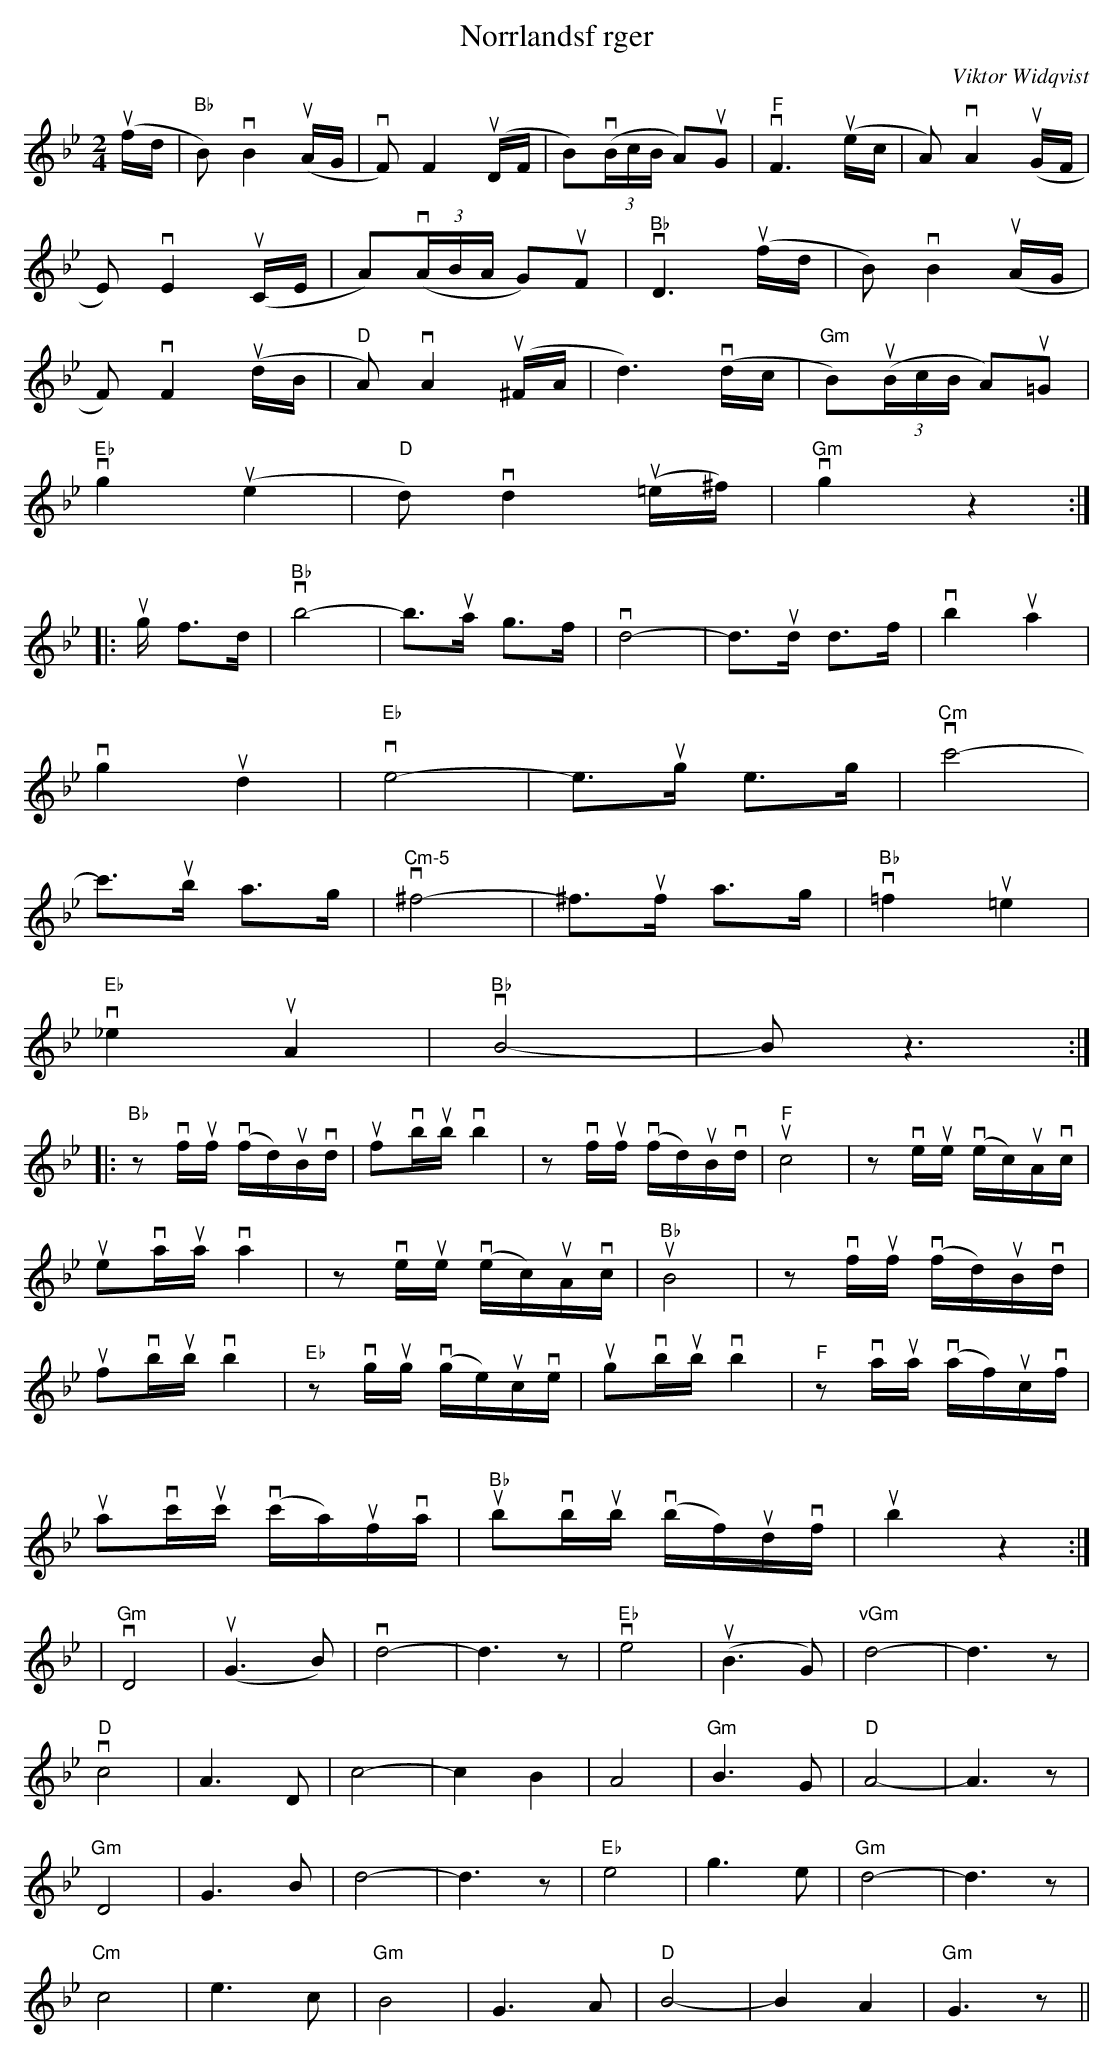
X:1
T:Norrlandsf rger
M:2/4
C:Viktor Widqvist
L:1/8
K:Bb
u(f/d/ |"Bb" B)vB2u(A/G/ | vF)F2u(D/F/ | B)(v(3B/c/B/ A)uG | "F"vF3u(e/c/ | A)vA2u(G/F/ |
E)vE2u(C/E/ | A)(v(3A/B/A/ G)uF |"Bb" vD3u(f/d/ | B)vB2 u(A/G/ |
F)vF2u(d/B/ | "D"A)vA2u(^F/A/ | d3)v(d/c/ | "Gm"B)(u(3B/c/B/ A)u=G |
"Eb"vg2 (u'e2 | "D"d)vd2u(=e/^f/) | "Gm"vg2z2 :|
|:ug/ f>d | "Bb"vb4- |b3/ua/ g>f | vd4- |d3/ud/ d>f | vb2 ua2 |
vg2 ud2 | "Eb"ve4- |e3/ug/ e>g |"Cm" vc'4- |
c'3/ub/ a>g | "Cm-5"v^f4- |^f3/uf/ a>g | "Bb"v=f2 u=e2 |
"Eb"v_e2 uA2 | "Bb"vB4- | B z3 :|
|:"Bb"zvf/2uf/2 (vf/2d/)2uB/2vd/2 | ufvb/2ub/2 vb2 |zvf/2uf/2 (vf/2d/2)uB/2vd/2 | "F"uc4 |zve/2ue/2 (ve/2c/2)uA/2vc/2 |
ueva/2ua/2 va2 |zve/2ue/2 (ve/2c/2)uA/2vc/2 | "Bb"uB4 |zvf/2uf/2 v(f/2d/2)uB/2vd/2 |
ufvb/2ub/2 vb2 |"Eb"zvg/2ug/2 (vg/2e/2)uc/2ve/2 | ugvb/2ub/2 vb2 |"F"zva/2ua/2 (va/2f/2)uc/2vf/2 |
uavc'/2uc'/2 (vc'/2a/2)uf/2va/2 | "Bb"ubvb/2ub/2 v(b/2f/2)ud/2vf/2 | ub2z2 :|
K:Gm
|"Gm" vD4 | u(G2>B2) | vd4- |d3z| "Eb"ve4 | u(B2>G2) | "vGm"d4- |d3z|
"D"vc4 | A2>D2 | c4- | c2 B2 | A4 | "Gm"B2>G2 | "D" A4- | A3z|
"Gm"D4 | G2>B2 | d4- |d3z| "Eb"e4 | g2>e2 | "Gm"d4- |d3z|
"Cm"c4 | e2>c2 | "Gm"B4 | G2>A2 | "D"B4- | B2 A2 | "Gm"G3z ||
